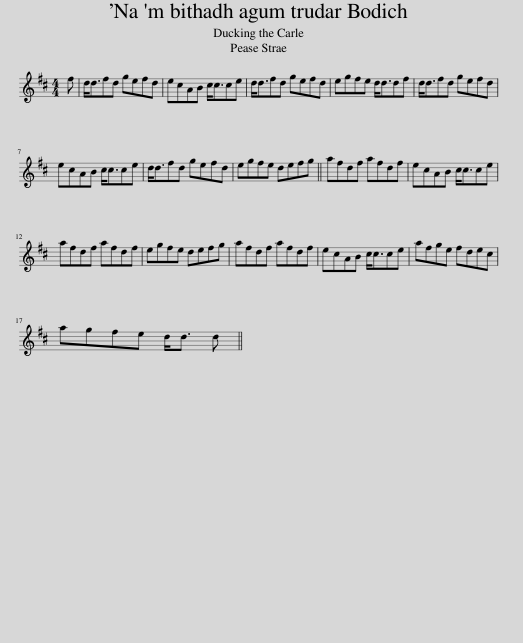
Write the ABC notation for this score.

X:1
L:1/8
M:4/4
I:linebreak $
K:D
V:1 treble
V:1
 f | d<dfd gefd | ecAB c<cce | d<dfd gefd | egfe d<ddf | %5
 d<dfd gefd |$ ecAB c<cce | d<dfd gefd | egfe defg || afdf afdf | %10
 ecAB c<cce |$ afdf afdf | egfe defg | afdf afdf | ecAB c<cce | %15
 afge fdec |$ agfe d<d d || %17
